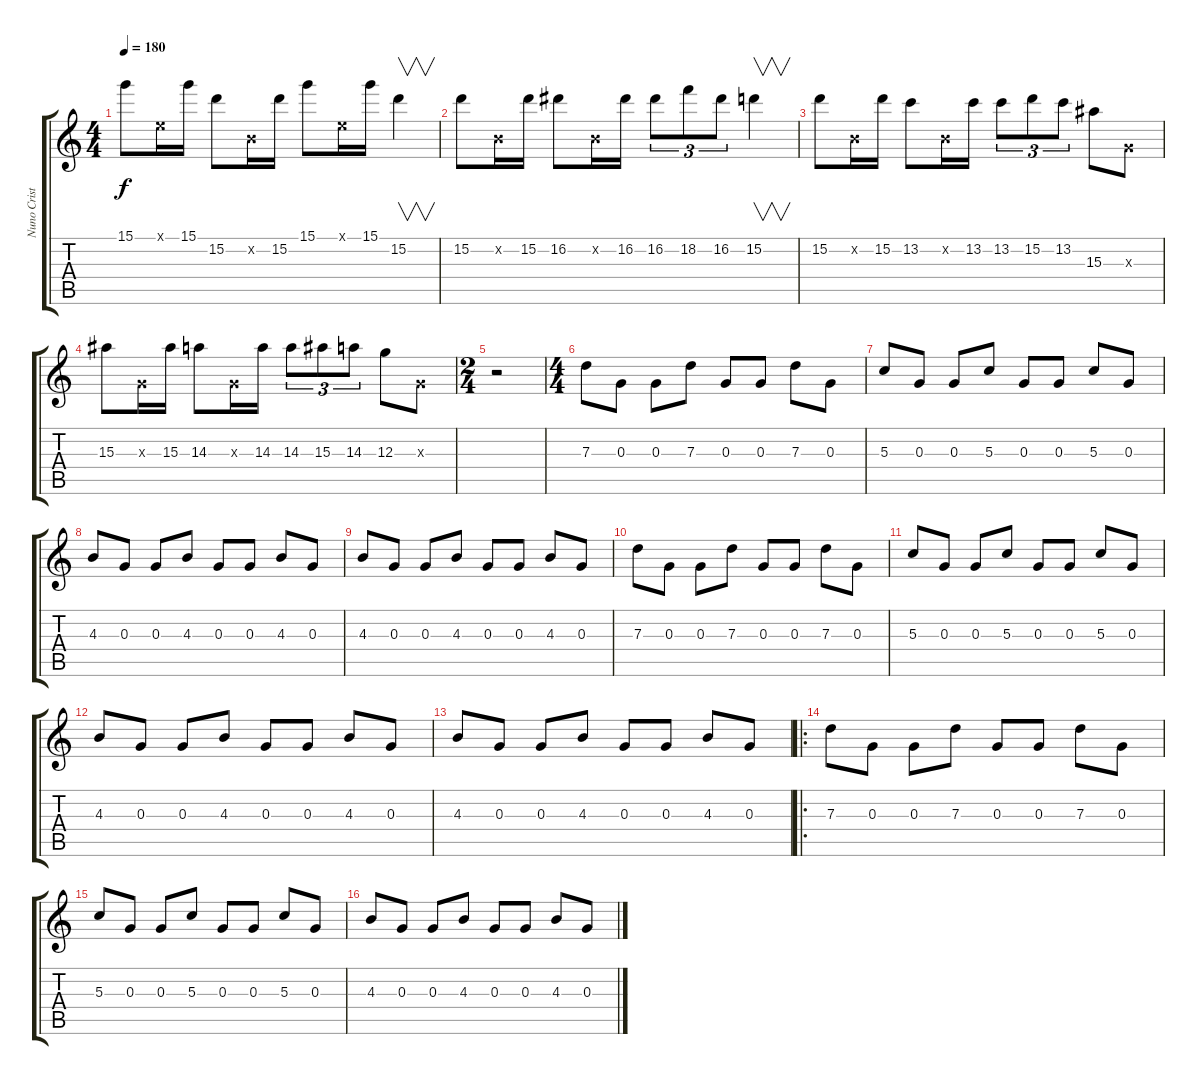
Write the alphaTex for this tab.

\track ("Nuno Cristóvão" "Nuno Crist") {instrument overdrivenguitar}
\staff {score tabs}
\tuning (E4 B3 G3 D3 A2 E2) {hide}
\ts (4 4)
\tempo 180
\clef g2
\ks c
15.1.8{dy f instrument overdrivenguitar} 0.1{x}.16 15.1.16 15.2.8 0.2{x}.16 15.2.16 15.1.8 0.1{x}.16 15.1.16 15.2.4{v} |
15.2.8 0.2{x}.16 15.2.16 16.2.8 0.2{x}.16 16.2.16 16.2.8{tu (3 2)} 18.2.8{tu (3 2)} 16.2.8{tu (3 2)} 15.2.4{v} |
15.2.8 0.2{x}.16 15.2.16 13.2.8 0.2{x}.16 13.2.16 13.2.8{tu (3 2)} 15.2.8{tu (3 2)} 13.2.8{tu (3 2)} 15.3.8 0.3{x}.8 |
15.3.8 0.3{x}.16 15.3.16 14.3.8 0.3{x}.16 14.3.16 14.3.8{tu (3 2)} 15.3.8{tu (3 2)} 14.3.8{tu (3 2)} 12.3.8 0.3{x}.8 |
\ts (2 4)
r.2 |
\ts (4 4)
7.3.8 0.3.8 0.3.8 7.3.8 0.3.8 0.3.8 7.3.8 0.3.8 |
5.3.8 0.3.8 0.3.8 5.3.8 0.3.8 0.3.8 5.3.8 0.3.8 |
4.3.8 0.3.8 0.3.8 4.3.8 0.3.8 0.3.8 4.3.8 0.3.8 |
4.3.8 0.3.8 0.3.8 4.3.8 0.3.8 0.3.8 4.3.8 0.3.8 |
7.3.8 0.3.8 0.3.8 7.3.8 0.3.8 0.3.8 7.3.8 0.3.8 |
5.3.8 0.3.8 0.3.8 5.3.8 0.3.8 0.3.8 5.3.8 0.3.8 |
4.3.8 0.3.8 0.3.8 4.3.8 0.3.8 0.3.8 4.3.8 0.3.8 |
4.3.8 0.3.8 0.3.8 4.3.8 0.3.8 0.3.8 4.3.8 0.3.8 |
\ro
7.3.8 0.3.8 0.3.8 7.3.8 0.3.8 0.3.8 7.3.8 0.3.8 |
5.3.8 0.3.8 0.3.8 5.3.8 0.3.8 0.3.8 5.3.8 0.3.8 |
4.3.8 0.3.8 0.3.8 4.3.8 0.3.8 0.3.8 4.3.8 0.3.8
